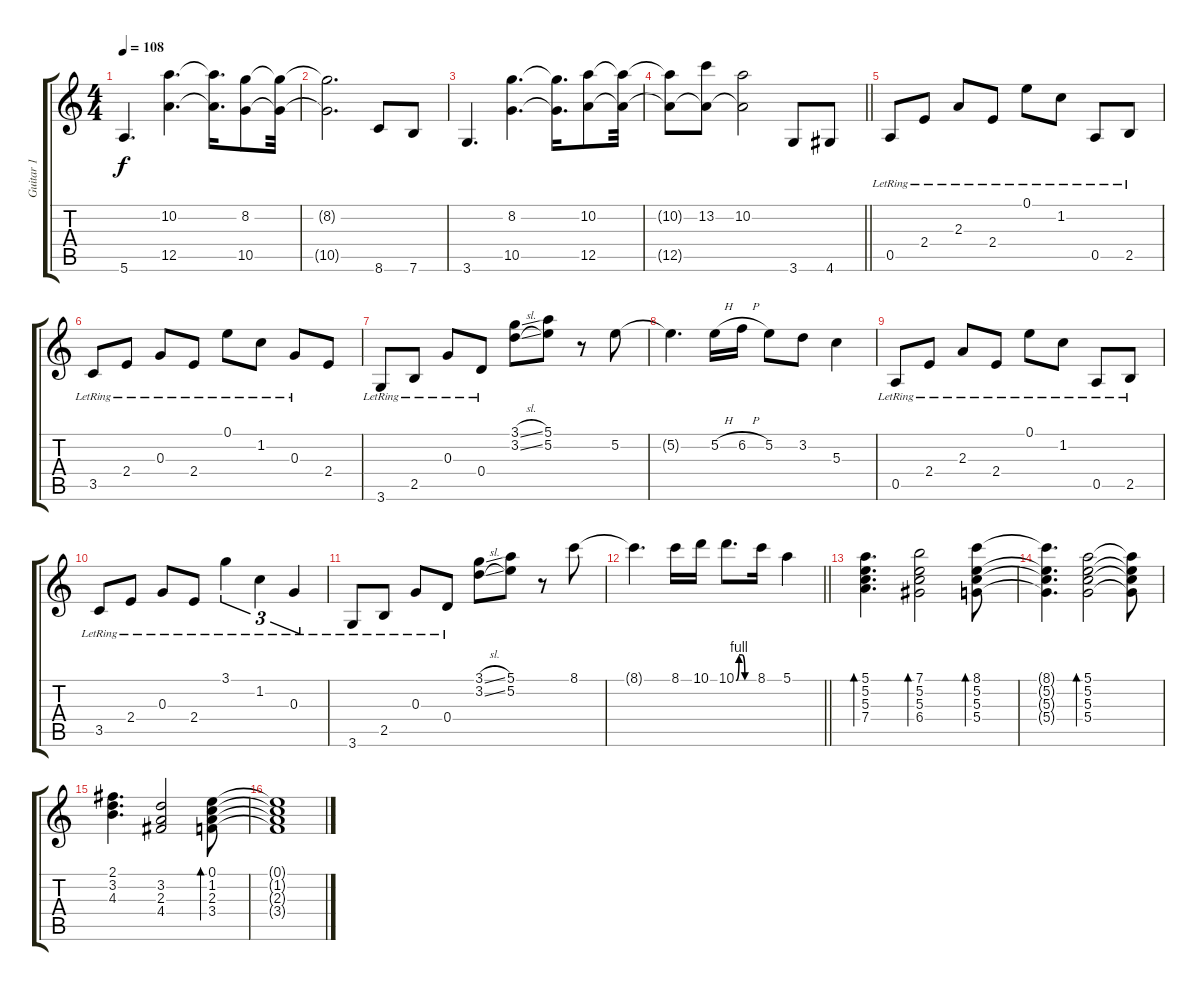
\track ("Guitar 1" "Guitar 1") {instrument electricguitarjazz}
\staff {score tabs}
\tuning (E4 B3 G3 D3 A2 E2) {hide}
\ts (4 4)
\section ("" "")
\tempo 108
\clef g2
\ks c
5.6.4{d dy f} (10.2 12.5).4{d} (10.2{t} 12.5{t}).16{d} (8.2 10.5).8 (8.2{t} 10.5{t}).32 |
(8.2{t} 10.5{t}).2{d} 8.6.8 7.6.8 |
3.6.4{d} (8.2 10.5).4{d} (8.2{t} 10.5{t}).16{d} (10.2 12.5).8 (10.2{t} 12.5{t}).32 |
\barLineRight lightlight
(10.2{t} 12.5{t}).8 (13.2 12.5{t}).8 (10.2 12.5{t}).2 3.6.8 4.6.8 |
\section ("" "")
0.5{lr}.8 2.4{lr}.8 2.3{lr}.8 2.4{lr}.8 0.1{lr}.8 1.2{lr}.8 0.5{lr}.8 2.5{lr}.8 |
3.5{lr}.8 2.4{lr}.8 0.3{lr}.8 2.4{lr}.8 0.1{lr}.8 1.2{lr}.8 0.3{lr}.8 2.4.8 |
3.6{lr}.8 2.5{lr}.8 0.3{lr}.8 0.4{lr}.8 (3.1{sl} 3.2{sl}).8 (5.1 5.2).8 r.8 5.2.8 |
5.2{t}.4{d} 5.2{h}.16 6.2{h}.16 5.2.8 3.2.8 5.3.4 |
0.5{lr}.8 2.4{lr}.8 2.3{lr}.8 2.4{lr}.8 0.1{lr}.8 1.2{lr}.8 0.5{lr}.8 2.5{lr}.8 |
3.5{lr}.8 2.4{lr}.8 0.3{lr}.8 2.4{lr}.8 3.1{lr}.4{tu (3 2)} 1.2{lr}.4{tu (3 2)} 0.3{lr}.4{tu (3 2)} |
3.6{lr}.8 2.5{lr}.8 0.3{lr}.8 0.4{lr}.8 (3.1{sl} 3.2{sl}).8 (5.1 5.2).8 r.8 8.1.8 |
\barLineRight lightlight
8.1{t}.4{d} 8.1.16 10.1.16 10.1{be (custom 0 0 10 4 20 4 30 0 60 0)}.8{d} 8.1.16 5.1.4 |
\section ("" "")
(5.1 5.2 5.3 7.4).4{d bd 120} (7.1 5.2 5.3 6.4).2{bd 120} (8.1 5.2 5.3 5.4).8{bd 120} |
(8.1{t} 5.2{t} 5.3{t} 5.4{t}).4{d} (5.1 5.2 5.3 5.4).2{bd 120} (5.1{t} 5.2{t} 5.3{t} 5.4{t}).8 |
(2.1 3.2 4.3).4{d} (3.2 2.3 4.4).2 (0.1 1.2 2.3 3.4).8{bd 480} |
(0.1{t} 1.2{t} 2.3{t} 3.4{t}).1
